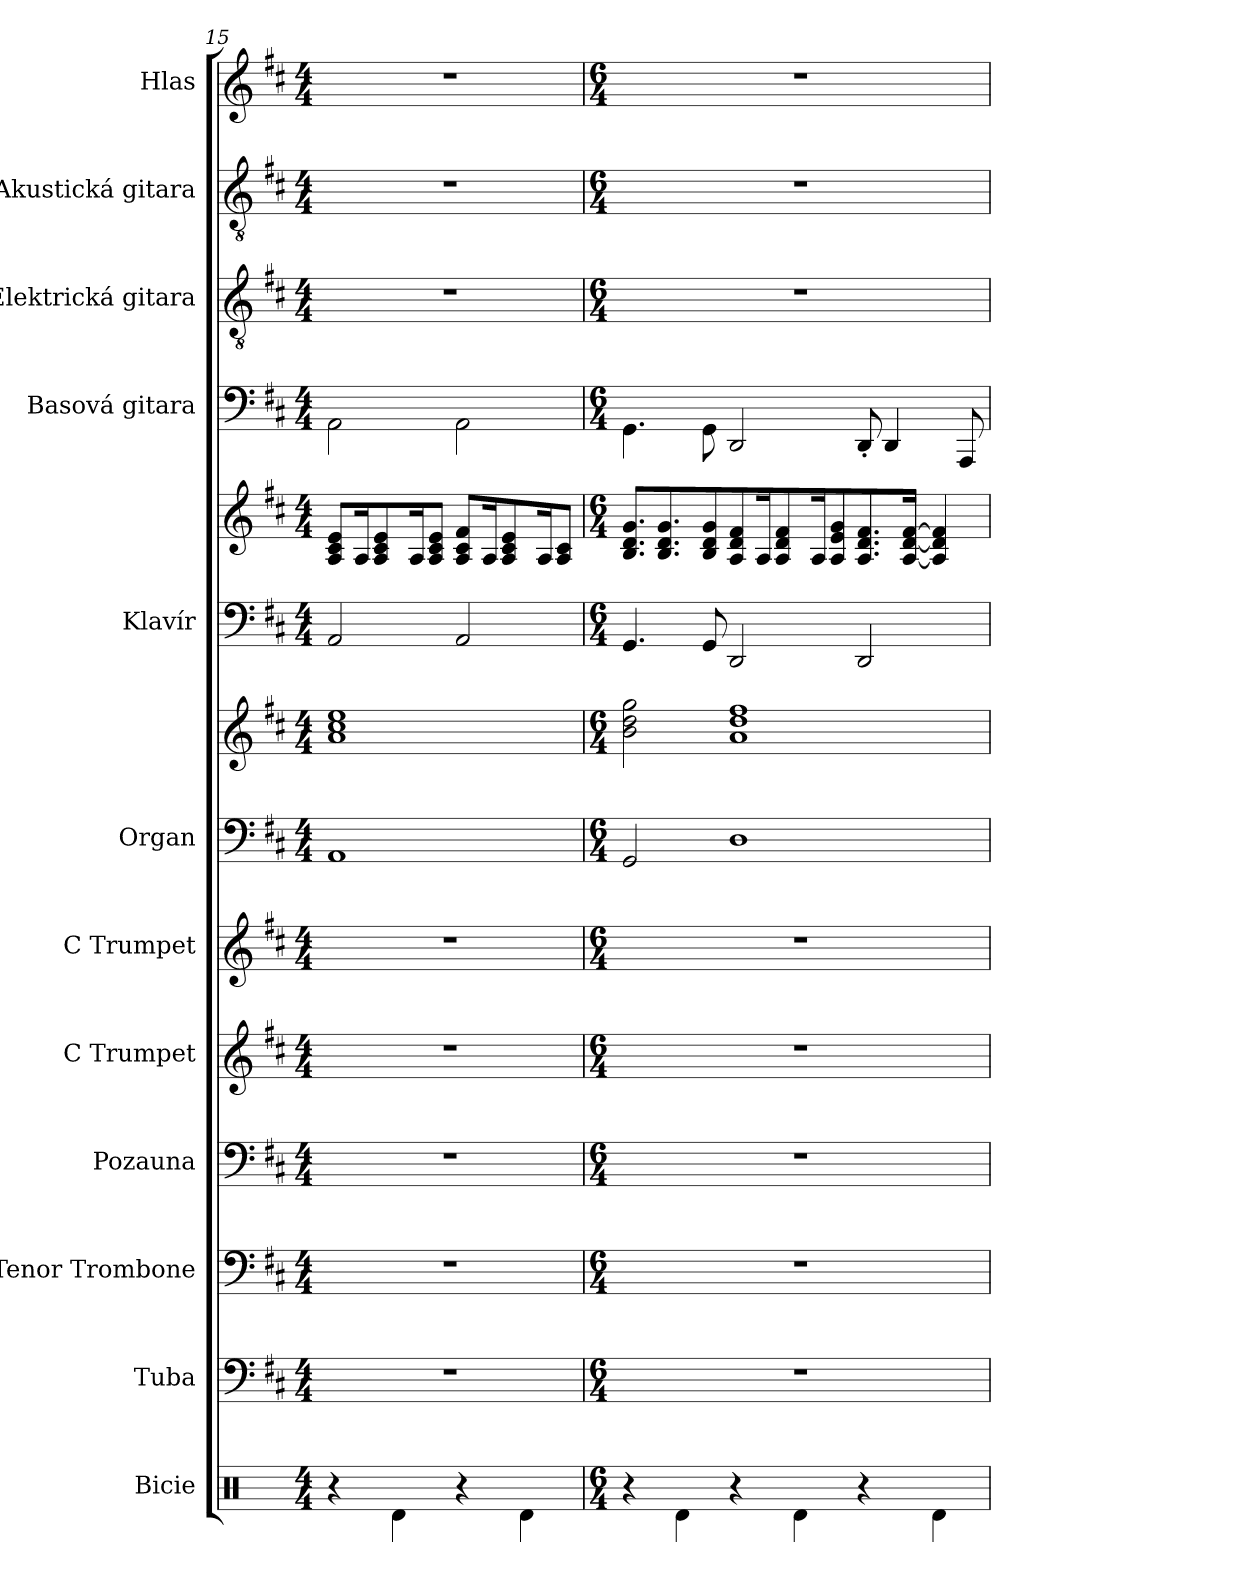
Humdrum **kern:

**kern	**kern	**kern	**kern	**kern	**kern	**kern	**kern	**kern	**kern	**kern	**kern	**kern	**kern
*part12	*part11	*part10	*part9	*part8	*part7	*part6	*part6	*part5	*part5	*part4	*part3	*part2	*part1
*staff14	*staff13	*staff12	*staff11	*staff10	*staff9	*staff8	*staff7	*staff6	*staff5	*staff4	*staff3	*staff2	*staff1
*I"Bicie	*I"Tuba	*I"Tenor Trombone	*I"Pozauna	*I"C Trumpet	*I"C Trumpet	*I"Organ	*	*I"Klavír	*	*I"Basová gitara	*I"Elektrická gitara	*I"Akustická gitara	*I"Hlas
*	*I'Tba.	*I'T. Tbn.	*	*I'C Tpt.	*I'C Tpt.	*I'Org.	*	*I'Kl.	*	*	*	*	*I'Hl.
*clefX	*clefF4	*clefF4	*clefF4	*clefG2	*clefG2	*clefF4	*clefG2	*clefF4	*clefG2	*	*clefGv2	*clefGv2	*clefG2
*	*	*	*	*	*	*	*	*	*	*ITrd7c12	*	*	*
*k[]	*k[f#c#]	*k[f#c#]	*k[f#c#]	*k[f#c#]	*k[f#c#]	*k[f#c#]	*k[f#c#]	*k[f#c#]	*k[f#c#]	*k[f#c#]	*k[f#c#]	*k[f#c#]	*k[f#c#]
*M4/4	*M4/4	*M4/4	*M4/4	*M4/4	*M4/4	*M4/4	*M4/4	*M4/4	*M4/4	*M4/4	*M4/4	*M4/4	*M4/4
=15	=15	=15	=15	=15	=15	=15	=15	=15	=15	=15	=15	=15	=15
4r	1r	1r	1r	1r	1r	1AA	1a 1cc# 1ee	2AA/	8A/ 8c#/ 8e/L	2AAA\	1r	1r	1r
.	.	.	.	.	.	.	.	.	16A/K	.	.	.	.
.	.	.	.	.	.	.	.	.	8A/ 8c#/ 8e/	.	.	.	.
4Rd\	.	.	.	.	.	.	.	.	.	.	.	.	.
.	.	.	.	.	.	.	.	.	16A/K	.	.	.	.
.	.	.	.	.	.	.	.	.	8A/ 8c#/ 8e/J	.	.	.	.
4r	.	.	.	.	.	.	.	2AA/	8A/ 8c#/ 8f#/L	2AAA\	.	.	.
.	.	.	.	.	.	.	.	.	16A/K	.	.	.	.
.	.	.	.	.	.	.	.	.	8A/ 8c#/ 8e/	.	.	.	.
4Rd\	.	.	.	.	.	.	.	.	.	.	.	.	.
.	.	.	.	.	.	.	.	.	16A/K	.	.	.	.
.	.	.	.	.	.	.	.	.	8A/ 8c#/J	.	.	.	.
!!LO:PB:g=z
=16	=16	=16	=16	=16	=16	=16	=16	=16	=16	=16	=16	=16	=16
*M6/4	*M6/4	*M6/4	*M6/4	*M6/4	*M6/4	*M6/4	*M6/4	*M6/4	*M6/4	*M6/4	*M6/4	*M6/4	*M6/4
4r	1.r	1.r	1.r	1.r	1.r	2GG/	2b\ 2dd\ 2gg\	4.GG/	8.B/ 8.d/ 8.g/L	4.GGG\	1.r	1.r	1.r
.	.	.	.	.	.	.	.	.	8.B/ 8.d/ 8.g/	.	.	.	.
4Rd\	.	.	.	.	.	.	.	.	.	.	.	.	.
.	.	.	.	.	.	.	.	8GG/	8B/ 8d/ 8g/	8GGG\	.	.	.
4r	.	.	.	.	.	1D	1a 1dd 1ff#	2DD/	8A/ 8d/ 8f#/	2DDD/	.	.	.
.	.	.	.	.	.	.	.	.	16A/K	.	.	.	.
.	.	.	.	.	.	.	.	.	8A/ 8d/ 8f#/	.	.	.	.
4Rd\	.	.	.	.	.	.	.	.	.	.	.	.	.
.	.	.	.	.	.	.	.	.	16A/K	.	.	.	.
.	.	.	.	.	.	.	.	.	8A/ 8e/ 8g/	.	.	.	.
4r	.	.	.	.	.	.	.	2DD/	8.A/ 8.d/ 8.f#/	8DDD'/	.	.	.
.	.	.	.	.	.	.	.	.	.	4DDD/	.	.	.
.	.	.	.	.	.	.	.	.	[16A/ [16d/ [16f#/Jk	.	.	.	.
4Rd\	.	.	.	.	.	.	.	.	4A/] 4d/] 4f#/]	.	.	.	.
.	.	.	.	.	.	.	.	.	.	8AAAA/	.	.	.
=	=	=	=	=	=	=	=	=	=	=	=	=	=
*-	*-	*-	*-	*-	*-	*-	*-	*-	*-	*-	*-	*-	*-
